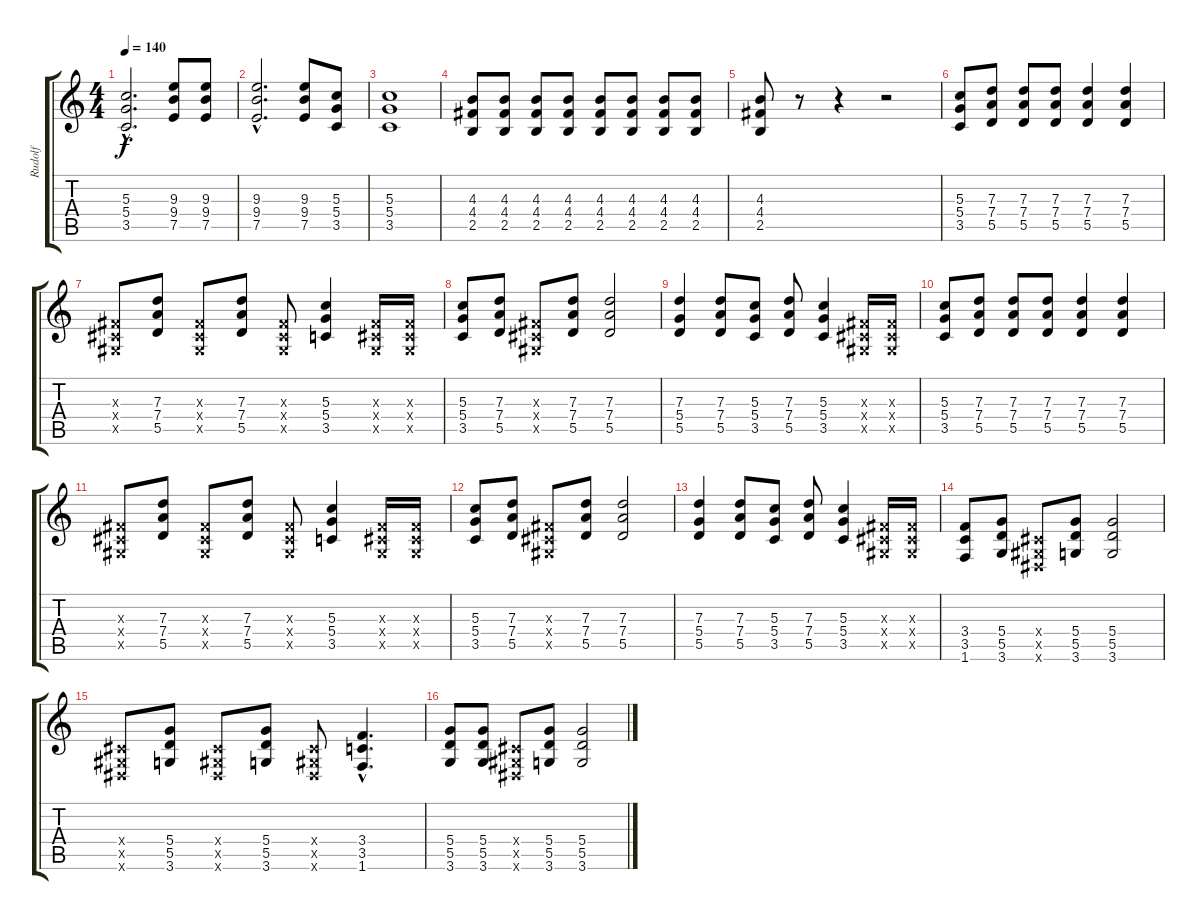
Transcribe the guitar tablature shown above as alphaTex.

\track ("Rudolf" "Rudolf") {instrument overdrivenguitar}
\staff {score tabs}
\tuning (E4 B3 G3 D3 A2 E2) {hide}
\ts (4 4)
\tempo 140
\clef g2
\ks c
(5.3{hac} 5.4{hac} 3.5{hac}).2{d dy f} (9.3 9.4 7.5).8 (9.3 9.4 7.5).8 |
(9.3{hac} 9.4{hac} 7.5{hac}).2{d} (9.3 9.4 7.5).8 (5.3 5.4 3.5).8 |
(5.3 5.4 3.5).1 |
(4.3 4.4 2.5).8 (4.3 4.4 2.5).8 (4.3 4.4 2.5).8 (4.3 4.4 2.5).8 (4.3 4.4 2.5).8 (4.3 4.4 2.5).8 (4.3 4.4 2.5).8 (4.3 4.4 2.5).8 |
(4.3 4.4 2.5).8 r.8 r.4 r.2 |
(5.3 5.4 3.5).8 (7.3 7.4 5.5).8 (7.3 7.4 5.5).8 (7.3 7.4 5.5).8 (7.3 7.4 5.5).4 (7.3 7.4 5.5).4 |
(-1.3{x} -1.4{x} -1.5{x}).8 (7.3 7.4 5.5).8 (-1.3{x} -1.4{x} -1.5{x}).8 (7.3 7.4 5.5).8 (-1.3{x} -1.4{x} -1.5{x}).8 (5.3 5.4 3.5).4 (-1.3{x} -1.4{x} -1.5{x}).16 (-1.3{x} -1.4{x} -1.5{x}).16 |
(5.3 5.4 3.5).8 (7.3 7.4 5.5).8 (-1.3{x} -1.4{x} -1.5{x}).8 (7.3 7.4 5.5).8 (7.3 7.4 5.5).2 |
(7.3 5.4 5.5).4 (7.3 7.4 5.5).8 (5.3 5.4 3.5).8 (7.3 7.4 5.5).8 (5.3 5.4 3.5).4 (-1.3{x} -1.4{x} -1.5{x}).16 (-1.3{x} -1.4{x} -1.5{x}).16 |
(5.3 5.4 3.5).8 (7.3 7.4 5.5).8 (7.3 7.4 5.5).8 (7.3 7.4 5.5).8 (7.3 7.4 5.5).4 (7.3 7.4 5.5).4 |
(-1.3{x} -1.4{x} -1.5{x}).8 (7.3 7.4 5.5).8 (-1.3{x} -1.4{x} -1.5{x}).8 (7.3 7.4 5.5).8 (-1.3{x} -1.4{x} -1.5{x}).8 (5.3 5.4 3.5).4 (-1.3{x} -1.4{x} -1.5{x}).16 (-1.3{x} -1.4{x} -1.5{x}).16 |
(5.3 5.4 3.5).8 (7.3 7.4 5.5).8 (-1.3{x} -1.4{x} -1.5{x}).8 (7.3 7.4 5.5).8 (7.3 7.4 5.5).2 |
(7.3 5.4 5.5).4 (7.3 7.4 5.5).8 (5.3 5.4 3.5).8 (7.3 7.4 5.5).8 (5.3 5.4 3.5).4 (-1.3{x} -1.4{x} -1.5{x}).16 (-1.3{x} -1.4{x} -1.5{x}).16 |
(3.4 3.5 1.6).8 (5.4 5.5 3.6).8 (-1.4{x} -1.5{x} -1.6{x}).8 (5.4 5.5 3.6).8 (5.4 5.5 3.6).2 |
(-1.4{x} -1.5{x} -1.6{x}).8 (5.4 5.5 3.6).8 (-1.4{x} -1.5{x} -1.6{x}).8 (5.4 5.5 3.6).8 (-1.4{x} -1.5{x} -1.6{x}).8 (3.4{hac} 3.5{hac} 1.6{hac}).4{d} |
(5.4 5.5 3.6).8 (5.4 5.5 3.6).8 (-1.4{x} -1.5{x} -1.6{x}).8 (5.4 5.5 3.6).8 (5.4 5.5 3.6).2
